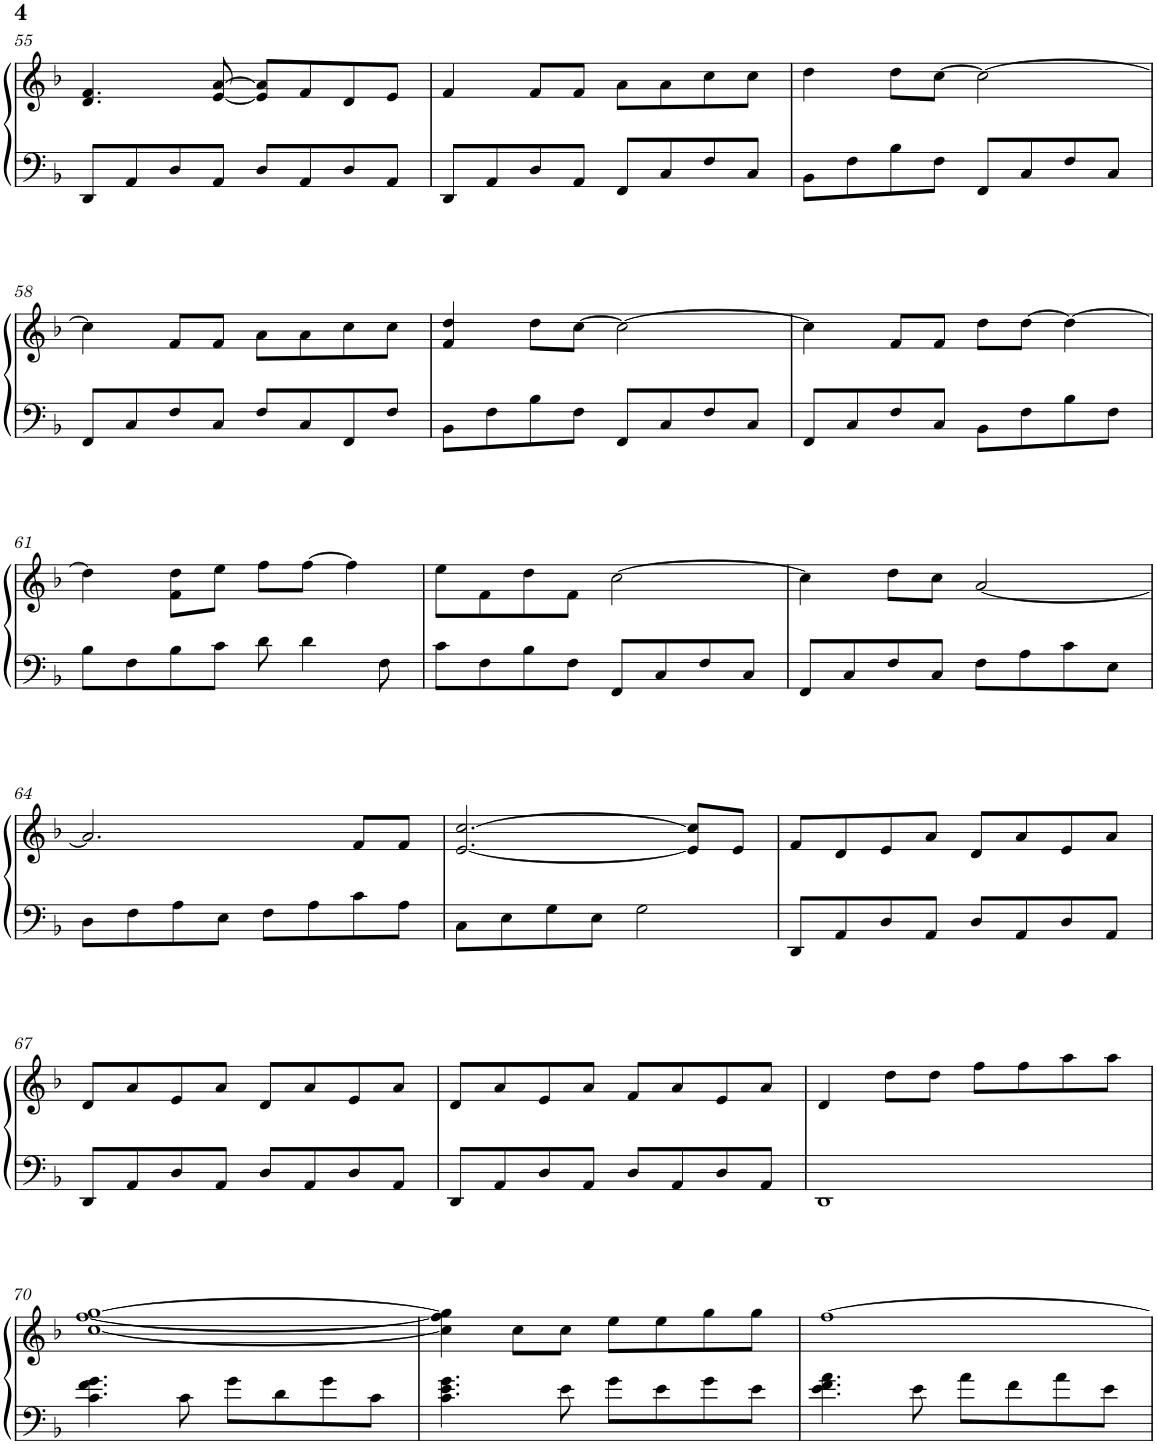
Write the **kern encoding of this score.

**kern	**kern
*part1	*part1
*staff2	*staff1
*I"Piano	*
*I'Pno	*
!!LO:PB:g=z
*clefF4	*clefG2
*k[b-]	*k[b-]
*M4/4	*M4/4
=55	=55
8DD/L	4.d/ 4.f/
8AA/	.
8D/	.
8AA/J	[8e/ [8a/
8D/L	8e/] 8a/]L
8AA/	8f/
8D/	8d/
8AA/J	8e/J
=56	=56
8DD/L	4f/
8AA/	.
8D/	8f/L
8AA/J	8f/J
8FF/L	8a\L
8C/	8a\
8F/	8cc\
8C/J	8cc\J
=57	=57
8BB-\L	4dd\
8F\	.
8B-\	8dd\L
8F\J	[>8cc\J
8FF/L	2cc\_
8C/	.
8F/	.
8C/J	.
!!LO:LB:g=z
=58	=58
8FF/L	4cc\]
8C/	.
8F/	8f/L
8C/J	8f/J
8F/L	8a\L
8C/	8a\
8FF/	8cc\
8F/J	8cc\J
=59	=59
8BB-\L	4f/ 4dd/
8F\	.
8B-\	8dd\L
8F\J	[8cc\J
8FF/L	2cc\_
8C/	.
8F/	.
8C/J	.
=60	=60
8FF/L	4cc\]
8C/	.
8F/	8f/L
8C/J	8f/J
8BB-\L	8dd\L
8F\	[>8dd\J
8B-\	4dd\_
8F\J	.
!!LO:LB:g=z
=61	=61
8B-\L	4dd\]
8F\	.
8B-\	8f\ 8dd\L
8c\J	8ee\J
8d\	8ff\L
4d\	[8ff\J
.	4ff\]
8F\	.
=62	=62
8c\L	8ee\L
8F\	8f\
8B-\	8dd\
8F\J	8f\J
8FF/L	[2cc\
8C/	.
8F/	.
8C/J	.
=63	=63
8FF/L	4cc\]
8C/	.
8F/	8dd\L
8C/J	8cc\J
8F\L	[2a/
8A\	.
8c\	.
8E\J	.
!!LO:LB:g=z
=64	=64
8D\L	2.a/]
8F\	.
8A\	.
8E\J	.
8F\L	.
8A\	.
8c\	8f/L
8A\J	8f/J
=65	=65
8C\L	[2.e/ [2.cc/
8E\	.
8G\	.
8E\J	.
2G\	.
.	8e/] 8cc/]L
.	8e/J
=66	=66
8DD/L	8f/L
8AA/	8d/
8D/	8e/
8AA/J	8a/J
8D/L	8d/L
8AA/	8a/
8D/	8e/
8AA/J	8a/J
!!LO:LB:g=z
=67	=67
8DD/L	8d/L
8AA/	8a/
8D/	8e/
8AA/J	8a/J
8D/L	8d/L
8AA/	8a/
8D/	8e/
8AA/J	8a/J
=68	=68
8DD/L	8d/L
8AA/	8a/
8D/	8e/
8AA/J	8a/J
8D/L	8f/L
8AA/	8a/
8D/	8e/
8AA/J	8a/J
=69	=69
1DD	4d/
.	8dd\L
.	8dd\J
.	8ff\L
.	8ff\
.	8aa\
.	8aa\J
!!LO:LB:g=z
=70	=70
4.c\ 4.f\ 4.g\	[1cc [1ff [1gg
8c\	.
8g\L	.
8d\	.
8g\	.
8c\J	.
=71	=71
4.c\ 4.e\ 4.g\	4cc\] 4ff\] 4gg\]
.	8cc\L
8e\	8cc\J
8g\L	8ee\L
8e\	8ee\
8g\	8gg\
8e\J	8gg\J
=72	=72
4.e\ 4.f\ 4.a\	[1ff
8e\	.
8a\L	.
8f\	.
8a\	.
8e\J	.
=	=
*-	*-
